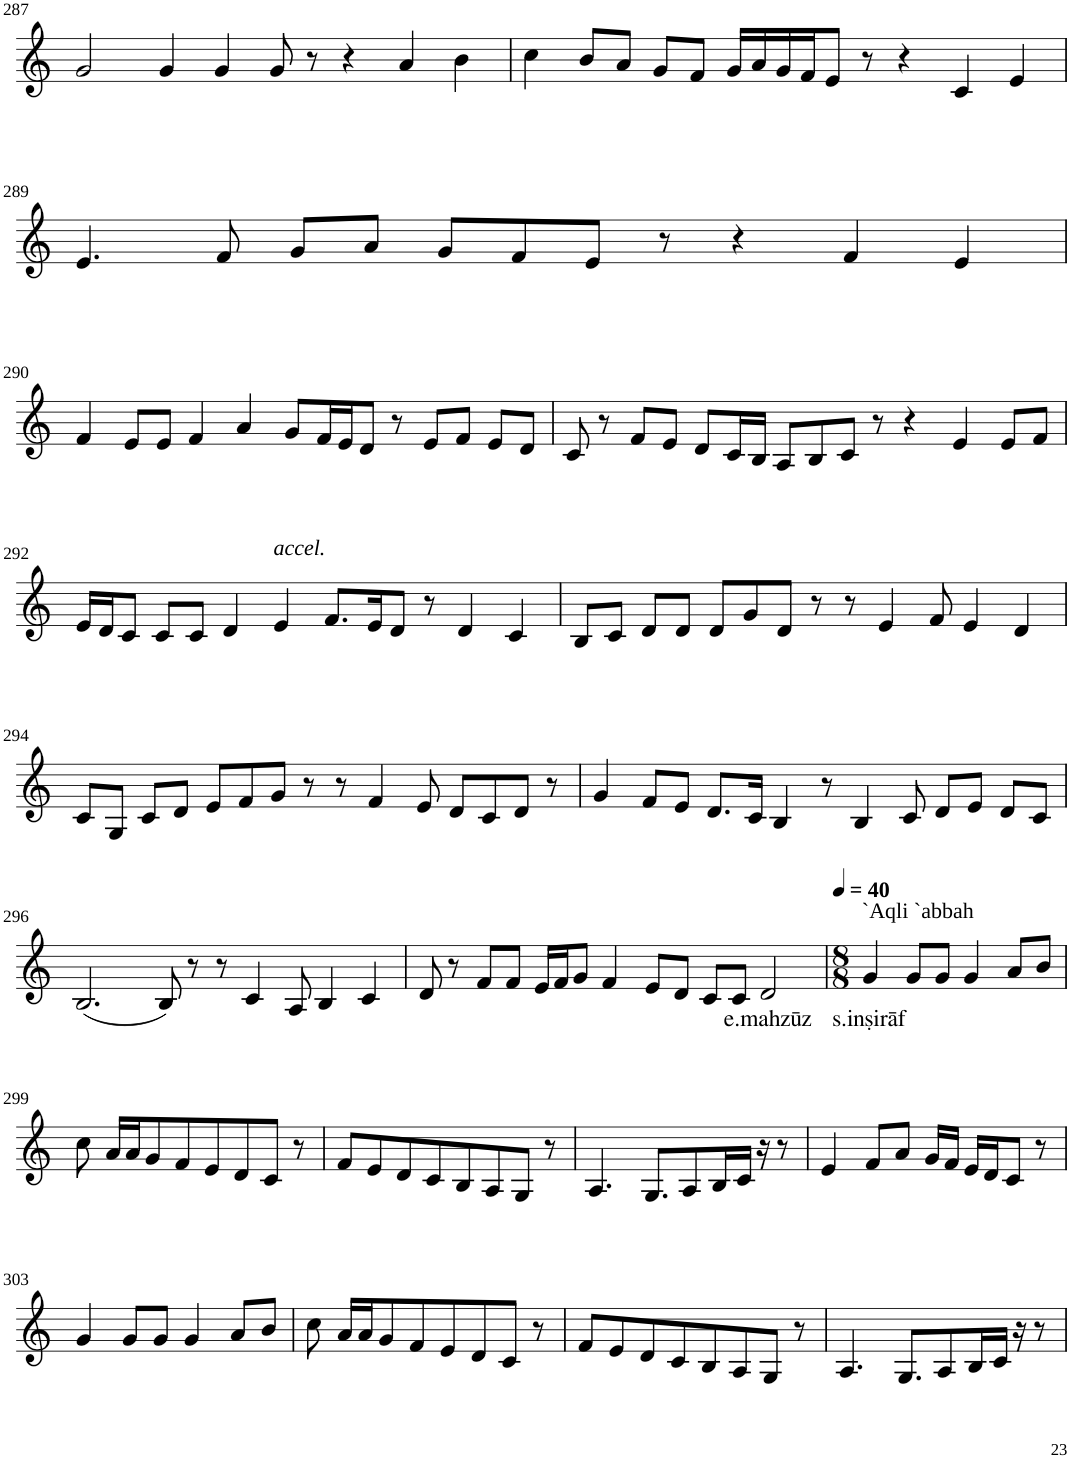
**kern	**text
*part1	*part1
*staff1	*staff1
*I"Violin	*
!!LO:PB:g=z
*clefG2	*
*k[]	*
*M8/4	*
=287	=287
2g/	.
4g/	.
4g/	.
8g/	.
8r	.
4r	.
4a/	.
4b\	.
=288	=288
4cc\	.
8b/L	.
8a/J	.
8g/L	.
8f/J	.
16g/LL	.
16a/	.
16g/	.
16f/J	.
8e/J	.
8r	.
4r	.
4c/	.
4e/	.
!!LO:LB:g=z
=289	=289
4.e/	.
8f/	.
8g/L	.
8a/J	.
8g/L	.
8f/	.
8e/J	.
8r	.
4r	.
4f/	.
4e/	.
!!LO:LB:g=z
=290	=290
4f/	.
8e/L	.
8e/J	.
4f/	.
4a/	.
8g/L	.
16f/L	.
16e/J	.
8d/J	.
8r	.
8e/L	.
8f/J	.
8e/L	.
8d/J	.
=291	=291
8c/	.
8r	.
8f/L	.
8e/J	.
8d/L	.
16c/L	.
16B/JJ	.
8A/L	.
8B/	.
8c/J	.
8r	.
4r	.
4e/	.
8e/L	.
8f/J	.
!!LO:LB:g=z
=292	=292
16e/LL	.
16d/J	.
8c/J	.
8c/L	.
8c/J	.
4d/	.
!LO:TX:a:i:t=accel.	!
4e/	.
8.f/L	.
16e/K	.
8d/J	.
8r	.
4d/	.
4c/	.
=293	=293
8B/L	.
8c/J	.
8d/L	.
8d/J	.
8d/L	.
8g/	.
8d/J	.
8r	.
8r	.
4e/	.
8f/	.
4e/	.
4d/	.
!!LO:LB:g=z
=294	=294
8c/L	.
8G/J	.
8c/L	.
8d/J	.
8e/L	.
8f/	.
8g/J	.
8r	.
8r	.
4f/	.
8e/	.
8d/L	.
8c/	.
8d/J	.
8r	.
=295	=295
4g/	.
8f/L	.
8e/J	.
8.d/L	.
16c/Jk	.
4B/	.
8r	.
4B/	.
8c/	.
8d/L	.
8e/J	.
8d/L	.
8c/J	.
!!LO:LB:g=z
=296	=296
(2.B/	.
8B/)	.
8r	.
8r	.
4c/	.
8A/	.
4B/	.
4c/	.
=297	=297
8d/	.
8r	.
8f/L	.
8f/J	.
16e/LL	.
16f/J	.
8g/J	.
4f/	.
8e/L	.
8d/J	.
8c/L	.
8c/J	.
!	!LO:LY:b
2d/	e.mahzūz
=298	=298
*M8/8	*
*MM40	*
!LO:TX:a:t=`Aqli `abbah	!
!	!LO:LY:b
4g/	s.inṣirāf
8g/L	.
8g/J	.
4g/	.
8a/L	.
8b/J	.
!!LO:LB:g=z
=299	=299
8cc\	.
16a/LL	.
16a/J	.
8g/	.
8f/	.
8e/	.
8d/	.
8c/J	.
8r	.
=300	=300
8f/L	.
8e/	.
8d/	.
8c/	.
8B/	.
8A/	.
8G/J	.
8r	.
=301	=301
4.A/	.
8.G/L	.
8A/	.
16B/L	.
16c/JJ	.
16r	.
8r	.
=302	=302
4e/	.
8f/L	.
8a/J	.
16g/LL	.
16f/JJ	.
16e/LL	.
16d/J	.
8c/J	.
8r	.
!!LO:LB:g=z
=303	=303
4g/	.
8g/L	.
8g/J	.
4g/	.
8a/L	.
8b/J	.
=304	=304
8cc\	.
16a/LL	.
16a/J	.
8g/	.
8f/	.
8e/	.
8d/	.
8c/J	.
8r	.
=305	=305
8f/L	.
8e/	.
8d/	.
8c/	.
8B/	.
8A/	.
8G/J	.
8r	.
=306	=306
4.A/	.
8.G/L	.
8A/	.
16B/L	.
16c/JJ	.
16r	.
8r	.
=	=
*-	*-
